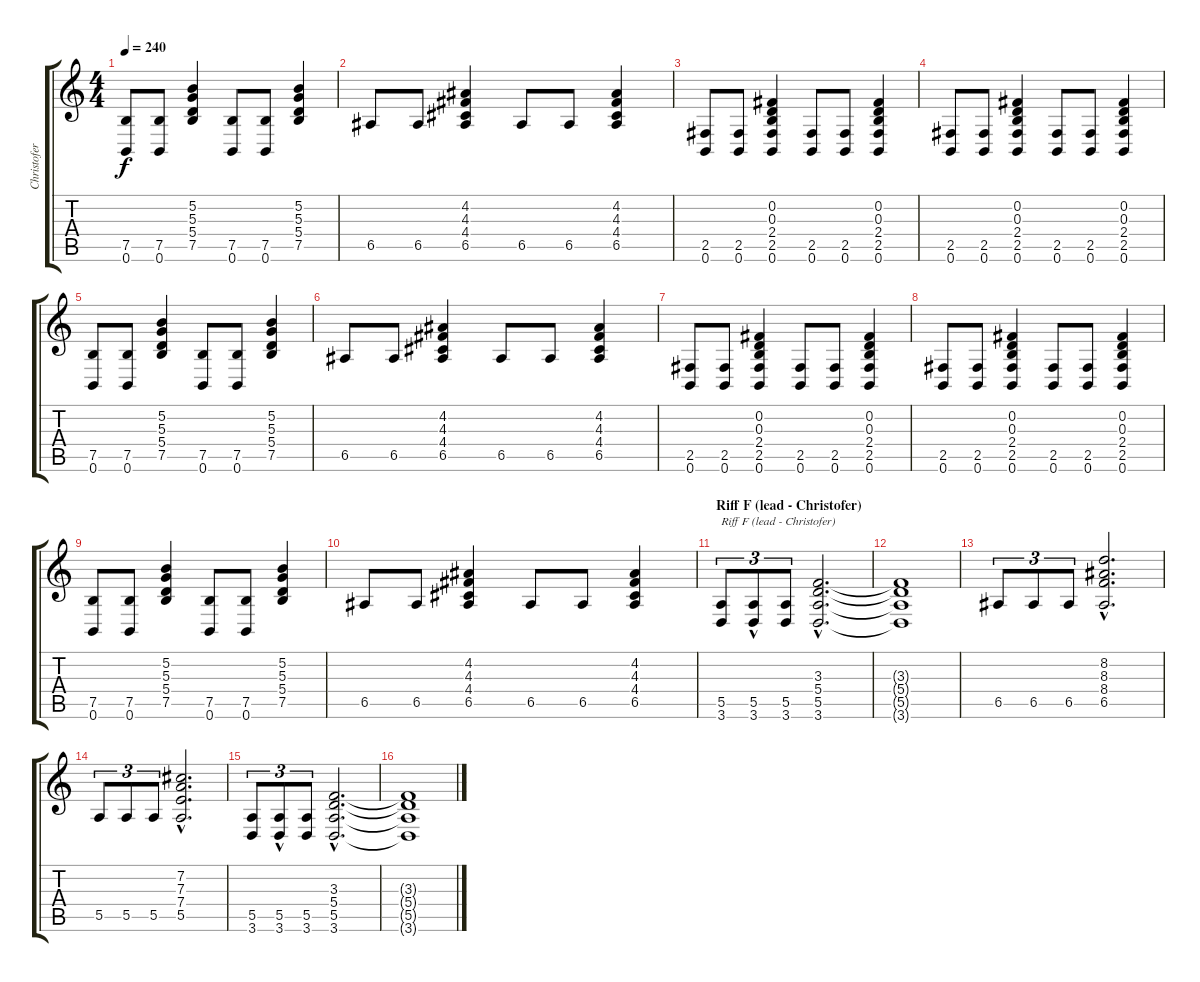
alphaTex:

\track ("Christofer" "Christofer") {instrument distortionguitar}
\staff {score tabs}
\tuning (B3 Gb3 D3 A2 E2 B1) {hide}
\ts (4 4)
\tempo 240
\clef g2
\ks c
(7.5 0.6).8{dy f} (7.5 0.6).8 (5.2 5.3 5.4 7.5).4 (7.5 0.6).8 (7.5 0.6).8 (5.2 5.3 5.4 7.5).4 |
6.5.8 6.5.8 (4.2 4.3 4.4 6.5).4 6.5.8 6.5.8 (4.2 4.3 4.4 6.5).4 |
(2.5 0.6).8 (2.5 0.6).8 (0.2 0.3 2.4 2.5 0.6).4 (2.5 0.6).8 (2.5 0.6).8 (0.2 0.3 2.4 2.5 0.6).4 |
(2.5 0.6).8 (2.5 0.6).8 (0.2 0.3 2.4 2.5 0.6).4 (2.5 0.6).8 (2.5 0.6).8 (0.2 0.3 2.4 2.5 0.6).4 |
(7.5 0.6).8 (7.5 0.6).8 (5.2 5.3 5.4 7.5).4 (7.5 0.6).8 (7.5 0.6).8 (5.2 5.3 5.4 7.5).4 |
6.5.8 6.5.8 (4.2 4.3 4.4 6.5).4 6.5.8 6.5.8 (4.2 4.3 4.4 6.5).4 |
(2.5 0.6).8 (2.5 0.6).8 (0.2 0.3 2.4 2.5 0.6).4 (2.5 0.6).8 (2.5 0.6).8 (0.2 0.3 2.4 2.5 0.6).4 |
(2.5 0.6).8 (2.5 0.6).8 (0.2 0.3 2.4 2.5 0.6).4 (2.5 0.6).8 (2.5 0.6).8 (0.2 0.3 2.4 2.5 0.6).4 |
(7.5 0.6).8 (7.5 0.6).8 (5.2 5.3 5.4 7.5).4 (7.5 0.6).8 (7.5 0.6).8 (5.2 5.3 5.4 7.5).4 |
6.5.8 6.5.8 (4.2 4.3 4.4 6.5).4 6.5.8 6.5.8 (4.2 4.3 4.4 6.5).4 |
\section ("" "Riff F (lead - Christofer)")
(5.5 3.6).8{tu (3 2) txt "Riff F (lead - Christofer)"} (5.5 3.6{hac}).8{tu (3 2)} (5.5 3.6).8{tu (3 2)} (3.3{hac} 5.4{hac} 5.5{hac} 3.6{hac}).2{d} |
(3.3{t} 5.4{t} 5.5{t} 3.6{t}).1 |
6.5.8{tu (3 2)} 6.5.8{tu (3 2)} 6.5.8{tu (3 2)} (8.2{hac} 8.3{hac} 8.4{hac} 6.5{hac}).2{d} |
5.5.8{tu (3 2)} 5.5.8{tu (3 2)} 5.5.8{tu (3 2)} (7.2{hac} 7.3{hac} 7.4{hac} 5.5{hac}).2{d} |
(5.5 3.6).8{tu (3 2)} (5.5 3.6{hac}).8{tu (3 2)} (5.5 3.6).8{tu (3 2)} (3.3{hac} 5.4{hac} 5.5{hac} 3.6{hac}).2{d} |
(3.3{t} 5.4{t} 5.5{t} 3.6{t}).1
